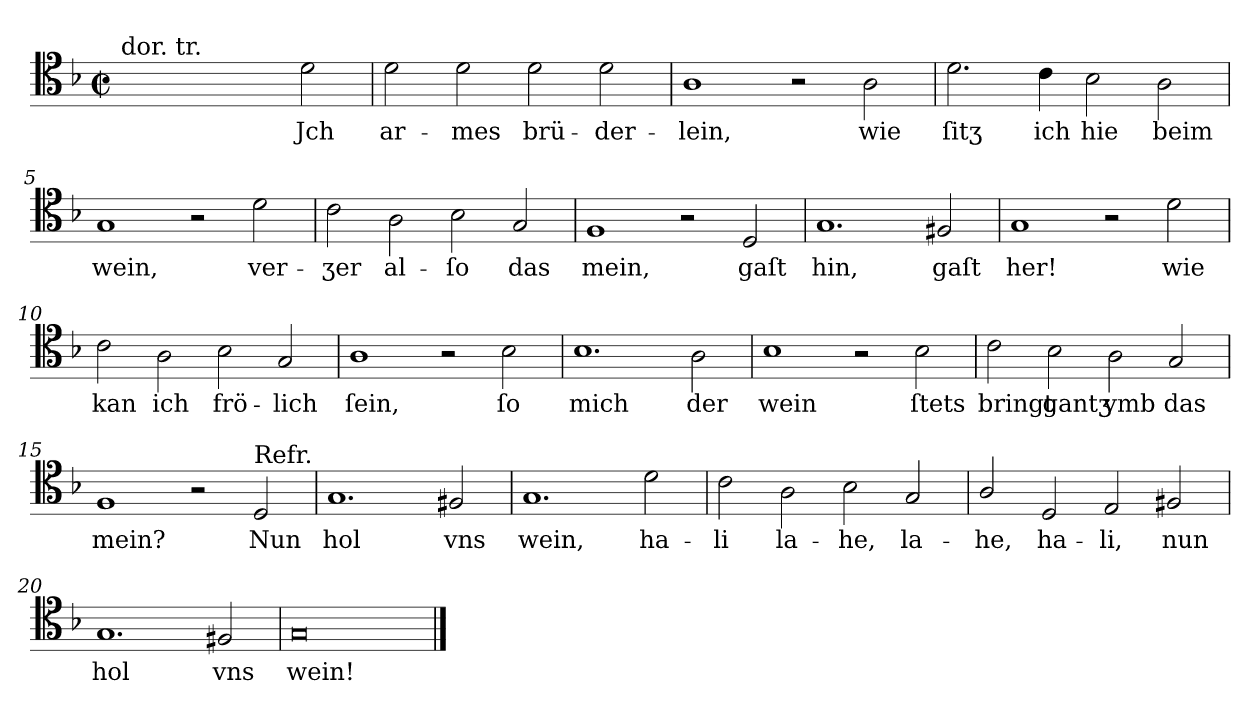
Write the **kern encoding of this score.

**kern	**text
*part1	*part1
*staff1	*staff1
*clefC4	*
*k[b-]	*
*G:dor	*
*M4/2	*
*met(c|)	*
=1	=1
!LO:TX:a:t=dor. tr.	!
1ryy	.
2ryy	.
2d	Jch
=2	=2
2d	ar-
2d	-mes
2d	brü-
2d	-der-
=3	=3
1A	-lein,
2r	.
2A	wie
=4	=4
2.d	ſitʒ
4c	ich
2B-	hie
2A	beim
=5	=5
1G	wein,
2r	.
2d	ver-
=6	=6
2c	-ʒer
2A	al-
2B-	-ſo
2G	das
=7	=7
1F	mein,
2r	.
2D	gaſt
=8	=8
1.G	hin,
2F#X	gaſt
=9	=9
1G	her!
2r	.
2d	wie
=10	=10
2c	kan
2A	ich
2B-	frö-
2G	-lich
=11	=11
1A	ſein,
2r	.
2B-	ſo
=12	=12
1.B-	mich
2A	der
=13	=13
1B-	wein
2r	.
2B-	ſtets
=14	=14
2c	bringt
2B-	gantʒ
2A	vmb
2G	das
=15	=15
1F	mein?
2r	.
!LO:TX:a:t=Refr.	!
2D	Nun
=16	=16
1.G	hol
2F#X	vns
=17	=17
1.G	wein,
2d	ha-
=18	=18
2c	-li
2A	la-
2B-	-he,
2G	la-
=19	=19
2A/	-he,
2D	ha-
2E	-li,
2F#X	nun
=20	=20
1.G	hol
2F#X	vns
=21	=21
0G/	wein!
==	==
*-	*-
